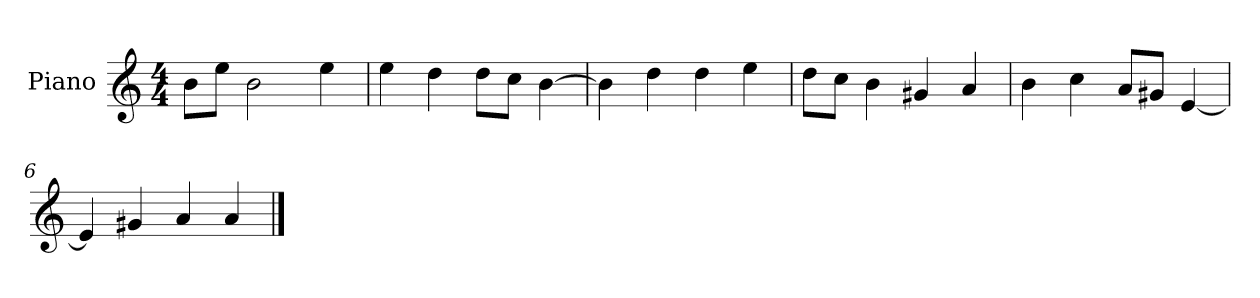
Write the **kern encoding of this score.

**kern
*part1
*staff1
*I"Piano
*I'P-no
*clefG2
*k[]
*M4/4
*MM90
=1
8b\L
8ee\J
2b\
4ee\
=2
4ee\
4dd\
8dd\L
8cc\J
[4b\
=3
4b\]
4dd\
4dd\
4ee\
=4
8dd\L
8cc\J
4b\
4g#X/
4a/
=5
4b\
4cc\
8a/L
8g#X/J
[4e/
=6
4e/]
4g#X/
4a/
4a/
==
*-
